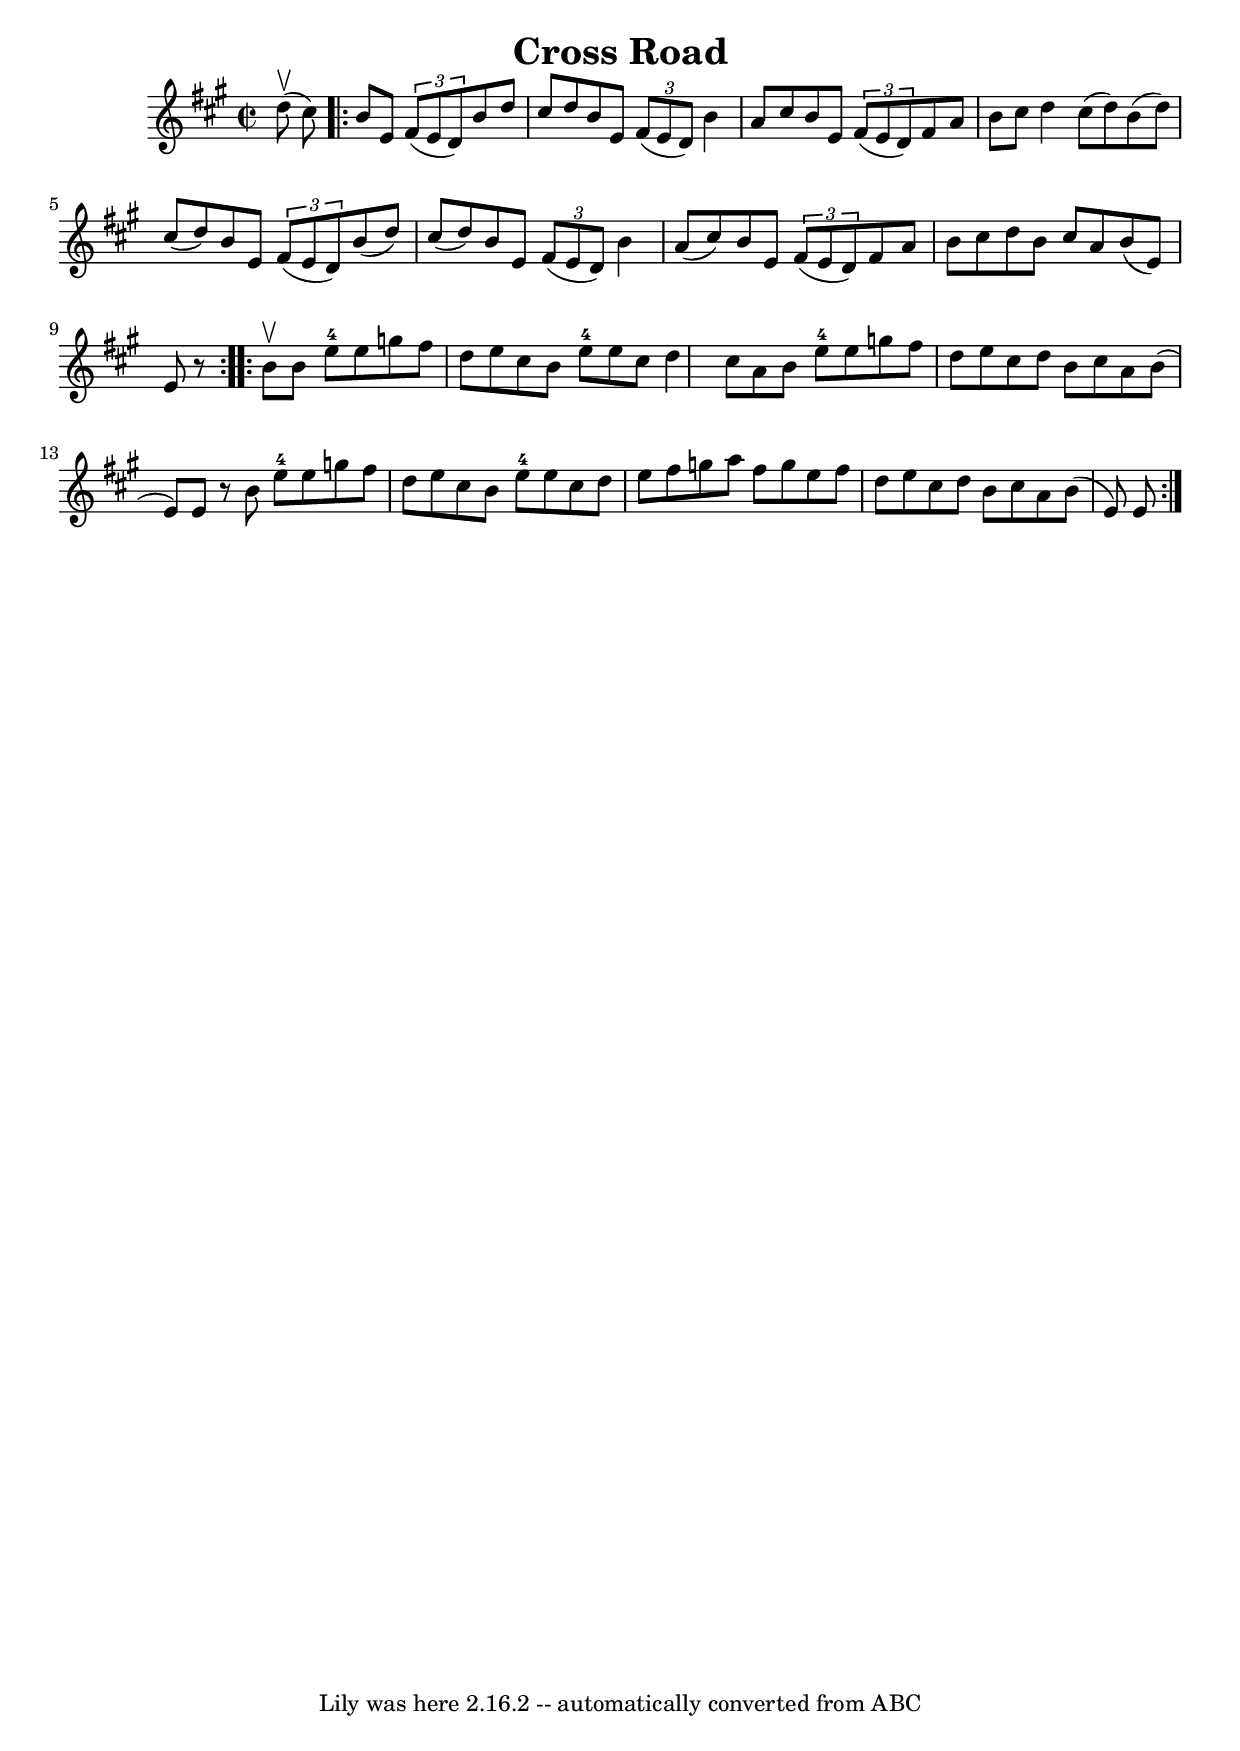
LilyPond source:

\version "2.16.2"
\include "Mammoth.ily"
\header {
  %% book = "Ryan's Mammoth Collection"
  crossRefNumber = "1"
  footnotes = "\\\\269"
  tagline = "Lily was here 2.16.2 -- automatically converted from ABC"
  title = "Cross Road"

}
voicedefault =  {


  \override Staff.TimeSignature #'style = #'C
  \time 2/2 
  \key b \dorian
  d''8^\upbow(cis''8) 
  \repeat volta 2 {
    
    b'8 e'8    \times 2/3 { fis'8 (e'8 d'8) 
			  } b'8 d''8 cis''8      d''8     |
    b'8 e'8    \times 2/3 { fis'8 (e'8 d'8) 
			  }        b'4 a'8 cis''8     |
    b'8 e'8    \times 2/3 { fis'8 (e'8   
			    d'8)  			  } fis'8 a'8 b'8 cis''8     |
    d''4 cis''8 (     d''8) b'8 (d''8) cis''8 (d''8)    |
    b'8 e'8    
    \times 2/3 { fis'8 (e'8 d'8)  	       } b'8 (d''8) cis''8 (d''8)    |
    b'8 e'8    \times 2/3 { fis'8 (e'8 d'8) 
			  } b'4        a'8 (cis''8)    |
    b'8 e'8    \times 2/3 { fis'8 (e'8    
			    d'8)  			  } fis'8 a'8 b'8 cis''8     |
    d''8 b'8    
    cis''8 a'8 b'8 (e'8) e'8    r8   
  }     
  \repeat volta 2 {     b'8^\upbow  |
    b'8 e''8-4 e''8 g''8 fis''8 d''8 e''8       cis''8     |
    b'8 e''8-4 e''8 cis''8 d''4 cis''8         a'8     |
    b'8 e''8-4 e''8 g''8 fis''8 d''8 e''8         cis''8     |
    d''8 b'8 cis''8 a'8 b'8 (e'8) e'8         r8    |
    b'8 e''8-4 e''8 g''8 fis''8 d''8 e''8         cis''8     |
    b'8 e''8-4 e''8 cis''8 d''8 e''8         fis''8 g''8     |
    a''8 fis''8 g''8 e''8 fis''8 d''8        e''8 cis''8     |
    d''8 b'8 cis''8 a'8 b'8 (e'8)   
    e'8  
  }   

}

\score{
  <<

    \context Staff="default"
    {
      \voicedefault 
      
    }

  >>
  \layout {
    
  }
  \midi {
  }

}
